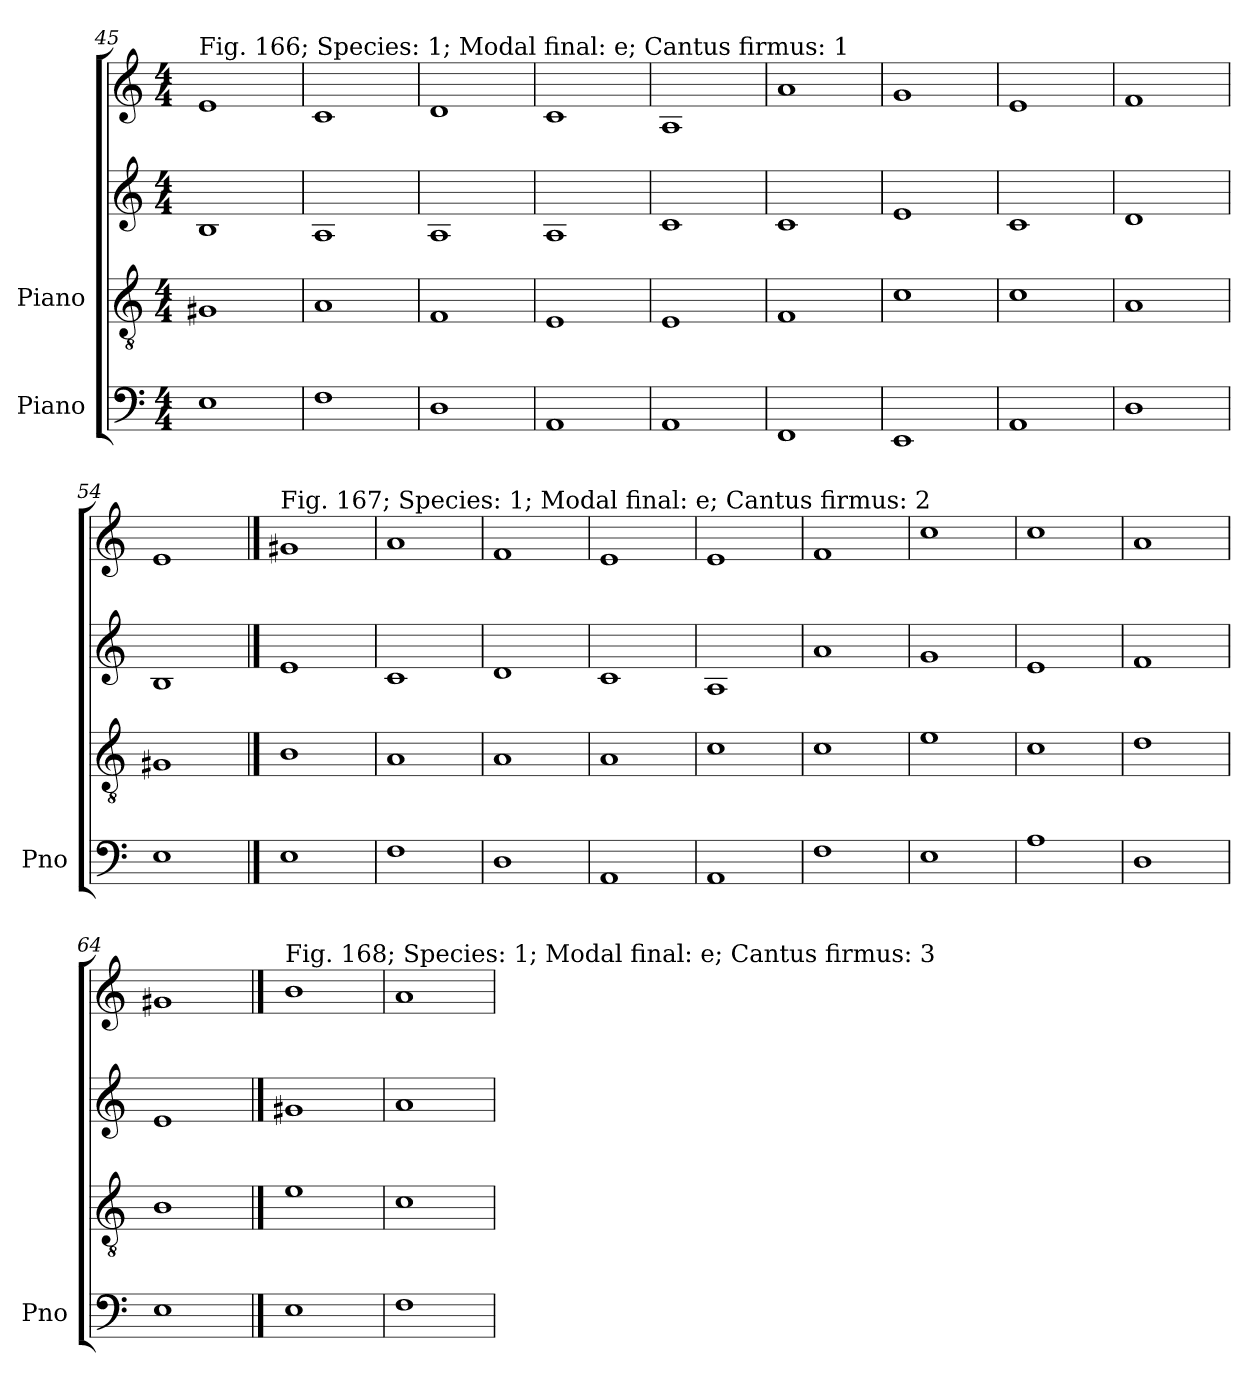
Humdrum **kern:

**kern	**kern	**kern	**kern
*part4	*part3	*part2	*part1
*staff4	*staff3	*staff2	*staff1
*I"Piano	*I"Piano	*	*
*I'Pno	*	*	*
!!LO:LB:g=z
*clefF4	*clefGv2	*clefG2	*clefG2
*k[]	*k[]	*k[]	*k[]
*M4/4	*M4/4	*M4/4	*M4/4
=45	=45	=45	=45
!	!	!	!LO:TX:a:t=Fig. 166; Species&colon; 1; Modal final&colon; e; Cantus firmus&colon; 1
1E	1G#X	1B	1e
=46	=46	=46	=46
1F	1A	1A	1c
=47	=47	=47	=47
1D	1F	1A	1d
=48	=48	=48	=48
1AA	1E	1A	1c
=49	=49	=49	=49
1AA	1E	1c	1A
=50	=50	=50	=50
1FF	1F	1c	1a
=51	=51	=51	=51
1EE	1c	1e	1g
=52	=52	=52	=52
1AA	1c	1c	1e
=53	=53	=53	=53
1D	1A	1d	1f
=54	=54	=54	=54
1E	1G#X	1B	1e
!!LO:LB:g=z
==55	==55	==55	==55
!	!	!	!LO:TX:a:t=Fig. 167; Species&colon; 1; Modal final&colon; e; Cantus firmus&colon; 2
1E	1B	1e	1g#X
=56	=56	=56	=56
1F	1A	1c	1a
=57	=57	=57	=57
1D	1A	1d	1f
=58	=58	=58	=58
1AA	1A	1c	1e
=59	=59	=59	=59
1AA	1c	1A	1e
=60	=60	=60	=60
1F	1c	1a	1f
=61	=61	=61	=61
1E	1e	1g	1cc
=62	=62	=62	=62
1A	1c	1e	1cc
=63	=63	=63	=63
1D	1d	1f	1a
=64	=64	=64	=64
1E	1B	1e	1g#X
!!LO:PB:g=z
==65	==65	==65	==65
!	!	!	!LO:TX:a:t=Fig. 168; Species&colon; 1; Modal final&colon; e; Cantus firmus&colon; 3
1E	1e	1g#X	1b
=66	=66	=66	=66
1F	1c	1a	1a
=	=	=	=
*-	*-	*-	*-
